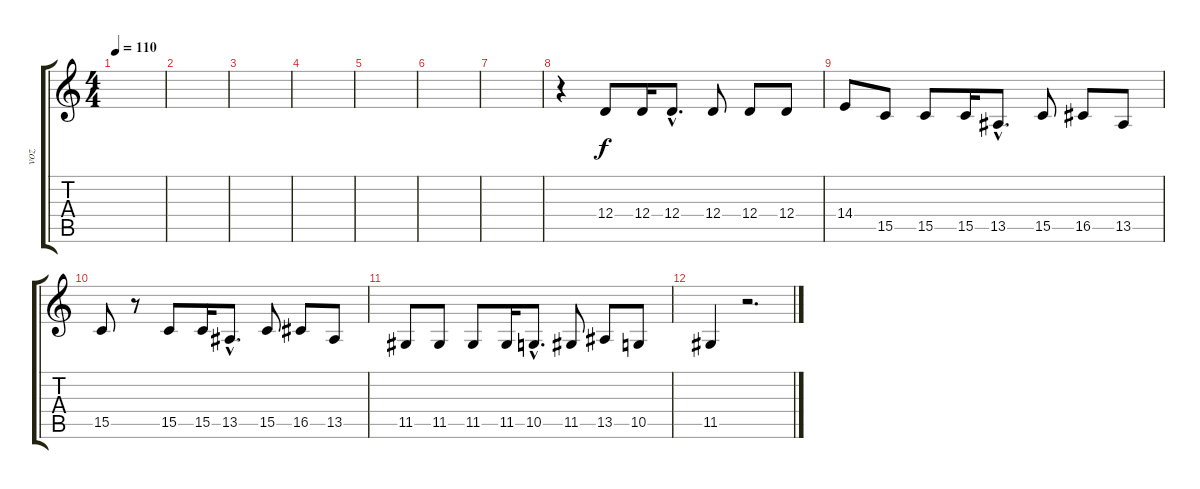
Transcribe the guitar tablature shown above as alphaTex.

\track ("voz" "voz") {instrument lead6voice}
\staff {score tabs}
\tuning (E4 B3 G3 D3 A2 E2) {hide}
\ts (4 4)
\tempo 110
\clef g2
\ks c
|
|
|
|
|
|
|
r.4 12.4.8 12.4.16 12.4{hac}.8{d} 12.4.8 12.4.8 12.4.8 |
14.4.8 15.5.8 15.5.8 15.5.16 13.5{hac}.8{d} 15.5.8 16.5.8 13.5.8 |
15.5.8 r.8 15.5.8 15.5.16 13.5{hac}.8{d} 15.5.8 16.5.8 13.5.8 |
11.5.8 11.5.8 11.5.8 11.5.16 10.5{hac}.8{d} 11.5.8 13.5.8 10.5.8 |
11.5.4 r.2{d}
